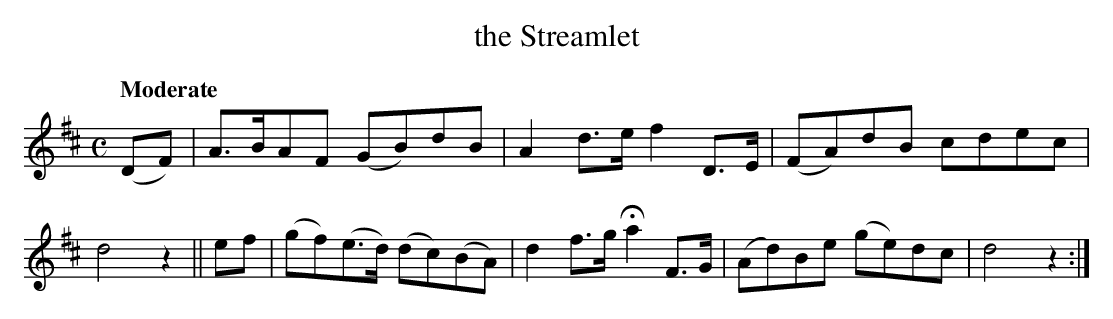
X:1
T: the Streamlet
Q: "Moderate"
M: C
L: 1/8
K: D
(DF) | A>BAF (GB)dB | A2d>e f2D>E | (FA)dB cdec | d4 z2 ||\
ef | (gf)(e>d) (dc)(BA) | d2f>g Ha2 F>G | (Ad)Be (ge)dc | d4 z2 :|
